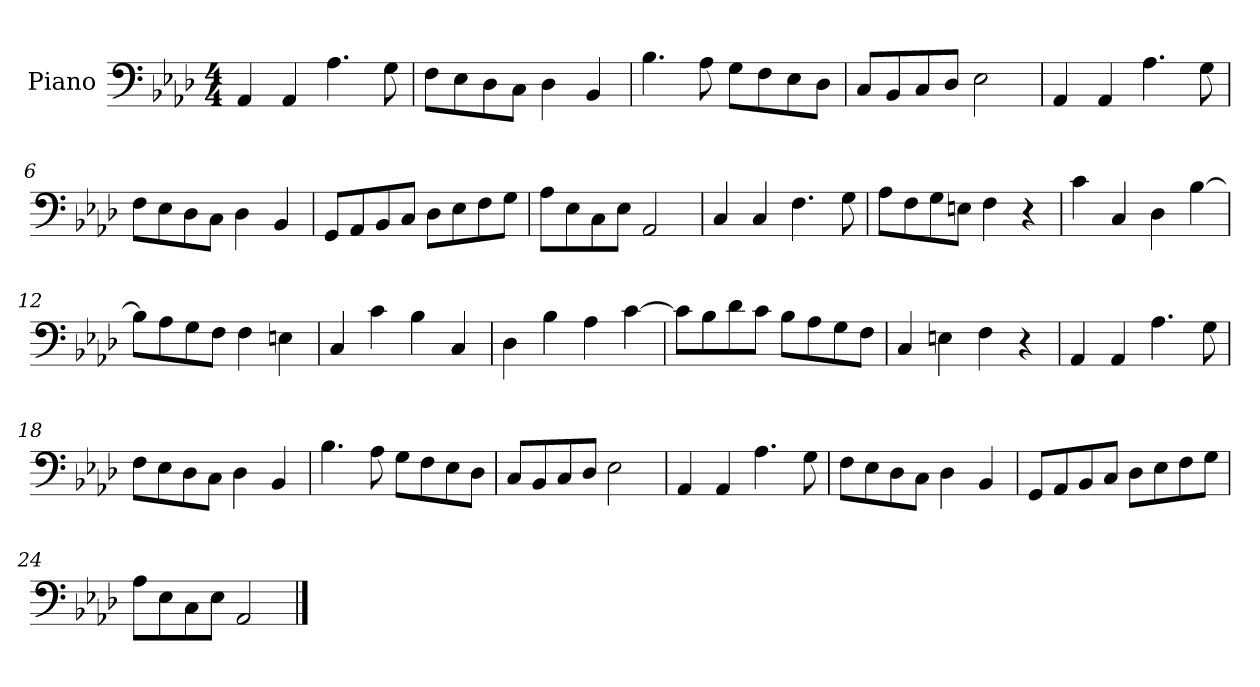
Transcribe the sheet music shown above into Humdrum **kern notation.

**kern
*part1
*staff1
*I"Piano
*I'Pno
*clefF4
*k[b-e-a-d-]
*A-:
*M4/4
=1
4AA-/
4AA-/
4.A-\
8G\
=2
8F\L
8E-\
8D-\
8C\J
4D-\
4BB-/
=3
4.B-\
8A-\
8G\L
8F\
8E-\
8D-\J
=4
8C/L
8BB-/
8C/
8D-/J
2E-\
=5
4AA-/
4AA-/
4.A-\
8G\
=6
8F\L
8E-\
8D-\
8C\J
4D-\
4BB-/
=7
8GG/L
8AA-/
8BB-/
8C/J
8D-\L
8E-\
8F\
8G\J
=8
8A-\L
8E-\
8C\
8E-\J
2AA-/
=9
4C/
4C/
4.F\
8G\
=10
8A-\L
8F\
8G\
8En\J
4F\
4r
=11
4c\
4C/
4D-\
[4B-\
=12
8B-\L]
8A-\
8G\
8F\J
4F\
4En\
=13
4C/
4c\
4B-\
4C/
=14
4D-\
4B-\
4A-\
[4c\
=15
8c\L]
8B-\
8d-\
8c\J
8B-\L
8A-\
8G\
8F\J
=16
4C/
4En\
4F\
4r
=17
4AA-/
4AA-/
4.A-\
8G\
=18
8F\L
8E-\
8D-\
8C\J
4D-\
4BB-/
=19
4.B-\
8A-\
8G\L
8F\
8E-\
8D-\J
=20
8C/L
8BB-/
8C/
8D-/J
2E-\
=21
4AA-/
4AA-/
4.A-\
8G\
=22
8F\L
8E-\
8D-\
8C\J
4D-\
4BB-/
=23
8GG/L
8AA-/
8BB-/
8C/J
8D-\L
8E-\
8F\
8G\J
=24
8A-\L
8E-\
8C\
8E-\J
2AA-/
==
*-
